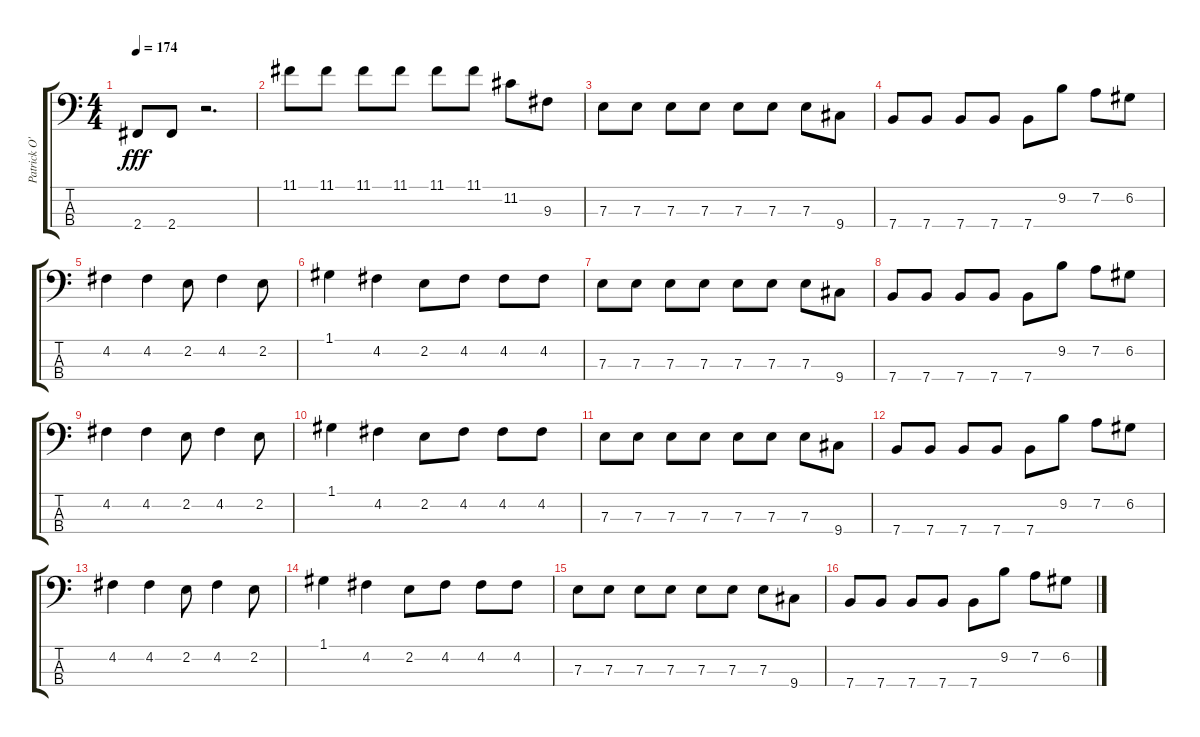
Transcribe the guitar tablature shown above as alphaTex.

\track ("Patrick O'Hearn" "Patrick O'") {instrument electricbassfinger bank 255}
\staff {score tabs}
\tuning (G2 D2 A1 E1) {hide}
\ts (4 4)
\tempo 174
\clef f4
\ks c
2.4.8{dy fff} 2.4.8 r.2{d} |
11.1.8 11.1.8 11.1.8 11.1.8 11.1.8 11.1.8 11.2.8 9.3.8 |
7.3.8 7.3.8 7.3.8 7.3.8 7.3.8 7.3.8 7.3.8 9.4.8 |
7.4.8 7.4.8 7.4.8 7.4.8 7.4.8 9.2.8 7.2.8 6.2.8 |
4.2.4 4.2.4 2.2.8 4.2.4 2.2.8 |
1.1.4 4.2.4 2.2.8 4.2.8 4.2.8 4.2.8 |
7.3.8 7.3.8 7.3.8 7.3.8 7.3.8 7.3.8 7.3.8 9.4.8 |
7.4.8 7.4.8 7.4.8 7.4.8 7.4.8 9.2.8 7.2.8 6.2.8 |
4.2.4 4.2.4 2.2.8 4.2.4 2.2.8 |
1.1.4 4.2.4 2.2.8 4.2.8 4.2.8 4.2.8 |
7.3.8 7.3.8 7.3.8 7.3.8 7.3.8 7.3.8 7.3.8 9.4.8 |
7.4.8 7.4.8 7.4.8 7.4.8 7.4.8 9.2.8 7.2.8 6.2.8 |
4.2.4 4.2.4 2.2.8 4.2.4 2.2.8 |
1.1.4 4.2.4 2.2.8 4.2.8 4.2.8 4.2.8 |
7.3.8 7.3.8 7.3.8 7.3.8 7.3.8 7.3.8 7.3.8 9.4.8 |
7.4.8 7.4.8 7.4.8 7.4.8 7.4.8 9.2.8 7.2.8 6.2.8
